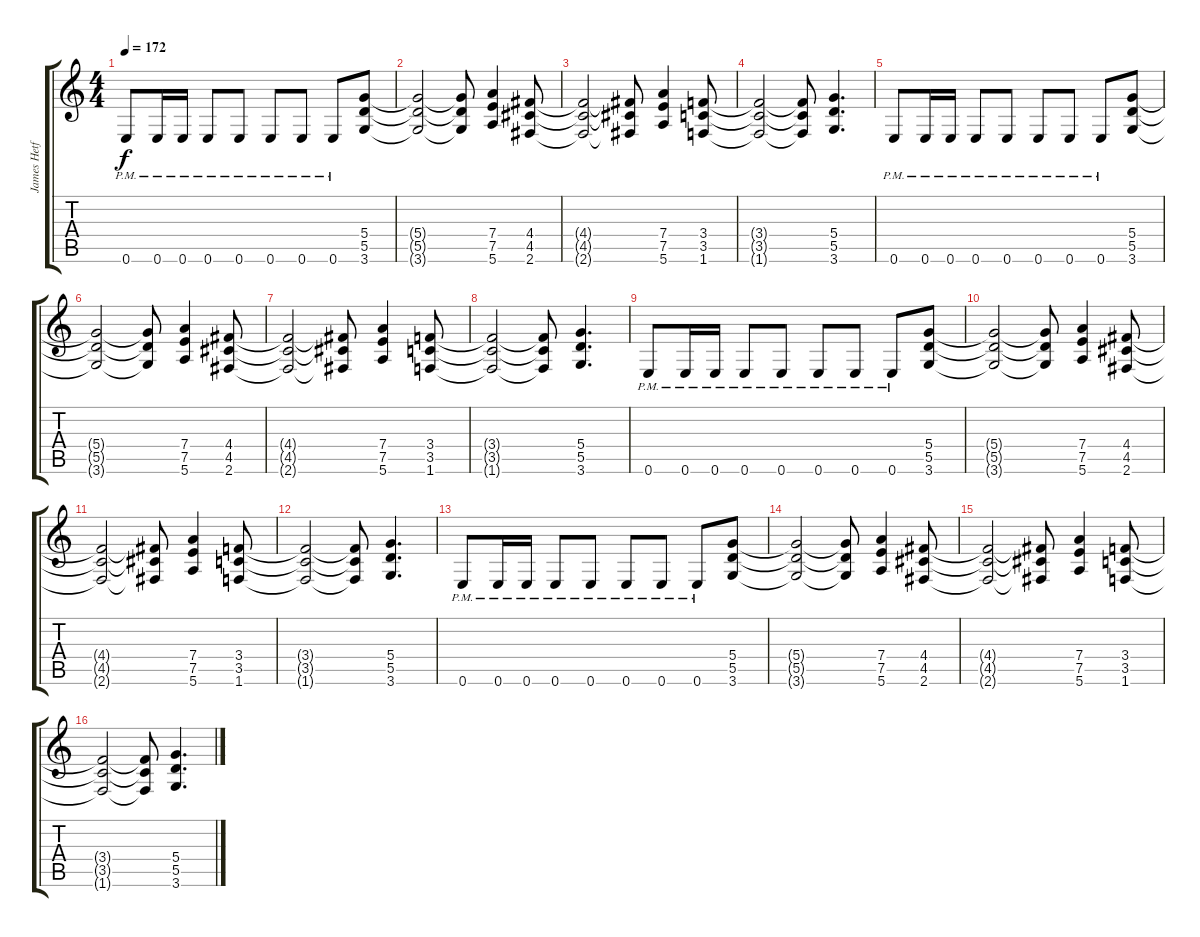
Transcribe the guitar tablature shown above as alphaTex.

\track ("James Hetfield Rhythm" "James Hetf") {instrument distortionguitar}
\staff {score tabs}
\tuning (E4 B3 G3 D3 A2 E2) {hide}
\ts (4 4)
\tempo 172
\clef g2
\ks c
0.6{pm}.8{dy f} 0.6{pm}.16 0.6{pm}.16 0.6{pm}.8 0.6{pm}.8 0.6{pm}.8 0.6{pm}.8 0.6{pm}.8 (5.4 5.5 3.6).8 |
(5.4{t} 5.5{t} 3.6{t}).2 (5.4{t} 5.5{t} 3.6{t}).8 (7.4 7.5 5.6).4 (4.4 4.5 2.6).8 |
(4.4{t} 4.5{t} 2.6{t}).2 (4.4{t} 4.5{t} 2.6{t}).8 (7.4 7.5 5.6).4 (3.4 3.5 1.6).8 |
(3.4{t} 3.5{t} 1.6{t}).2 (3.4{t} 3.5{t} 1.6{t}).8 (5.4 5.5 3.6).4{d} |
0.6{pm}.8 0.6{pm}.16 0.6{pm}.16 0.6{pm}.8 0.6{pm}.8 0.6{pm}.8 0.6{pm}.8 0.6{pm}.8 (5.4 5.5 3.6).8 |
(5.4{t} 5.5{t} 3.6{t}).2 (5.4{t} 5.5{t} 3.6{t}).8 (7.4 7.5 5.6).4 (4.4 4.5 2.6).8 |
(4.4{t} 4.5{t} 2.6{t}).2 (4.4{t} 4.5{t} 2.6{t}).8 (7.4 7.5 5.6).4 (3.4 3.5 1.6).8 |
(3.4{t} 3.5{t} 1.6{t}).2 (3.4{t} 3.5{t} 1.6{t}).8 (5.4 5.5 3.6).4{d} |
0.6{pm}.8 0.6{pm}.16 0.6{pm}.16 0.6{pm}.8 0.6{pm}.8 0.6{pm}.8 0.6{pm}.8 0.6{pm}.8 (5.4 5.5 3.6).8 |
(5.4{t} 5.5{t} 3.6{t}).2 (5.4{t} 5.5{t} 3.6{t}).8 (7.4 7.5 5.6).4 (4.4 4.5 2.6).8 |
(4.4{t} 4.5{t} 2.6{t}).2 (4.4{t} 4.5{t} 2.6{t}).8 (7.4 7.5 5.6).4 (3.4 3.5 1.6).8 |
(3.4{t} 3.5{t} 1.6{t}).2 (3.4{t} 3.5{t} 1.6{t}).8 (5.4 5.5 3.6).4{d} |
0.6{pm}.8 0.6{pm}.16 0.6{pm}.16 0.6{pm}.8 0.6{pm}.8 0.6{pm}.8 0.6{pm}.8 0.6{pm}.8 (5.4 5.5 3.6).8 |
(5.4{t} 5.5{t} 3.6{t}).2 (5.4{t} 5.5{t} 3.6{t}).8 (7.4 7.5 5.6).4 (4.4 4.5 2.6).8 |
(4.4{t} 4.5{t} 2.6{t}).2 (4.4{t} 4.5{t} 2.6{t}).8 (7.4 7.5 5.6).4 (3.4 3.5 1.6).8 |
(3.4{t} 3.5{t} 1.6{t}).2 (3.4{t} 3.5{t} 1.6{t}).8 (5.4 5.5 3.6).4{d}
